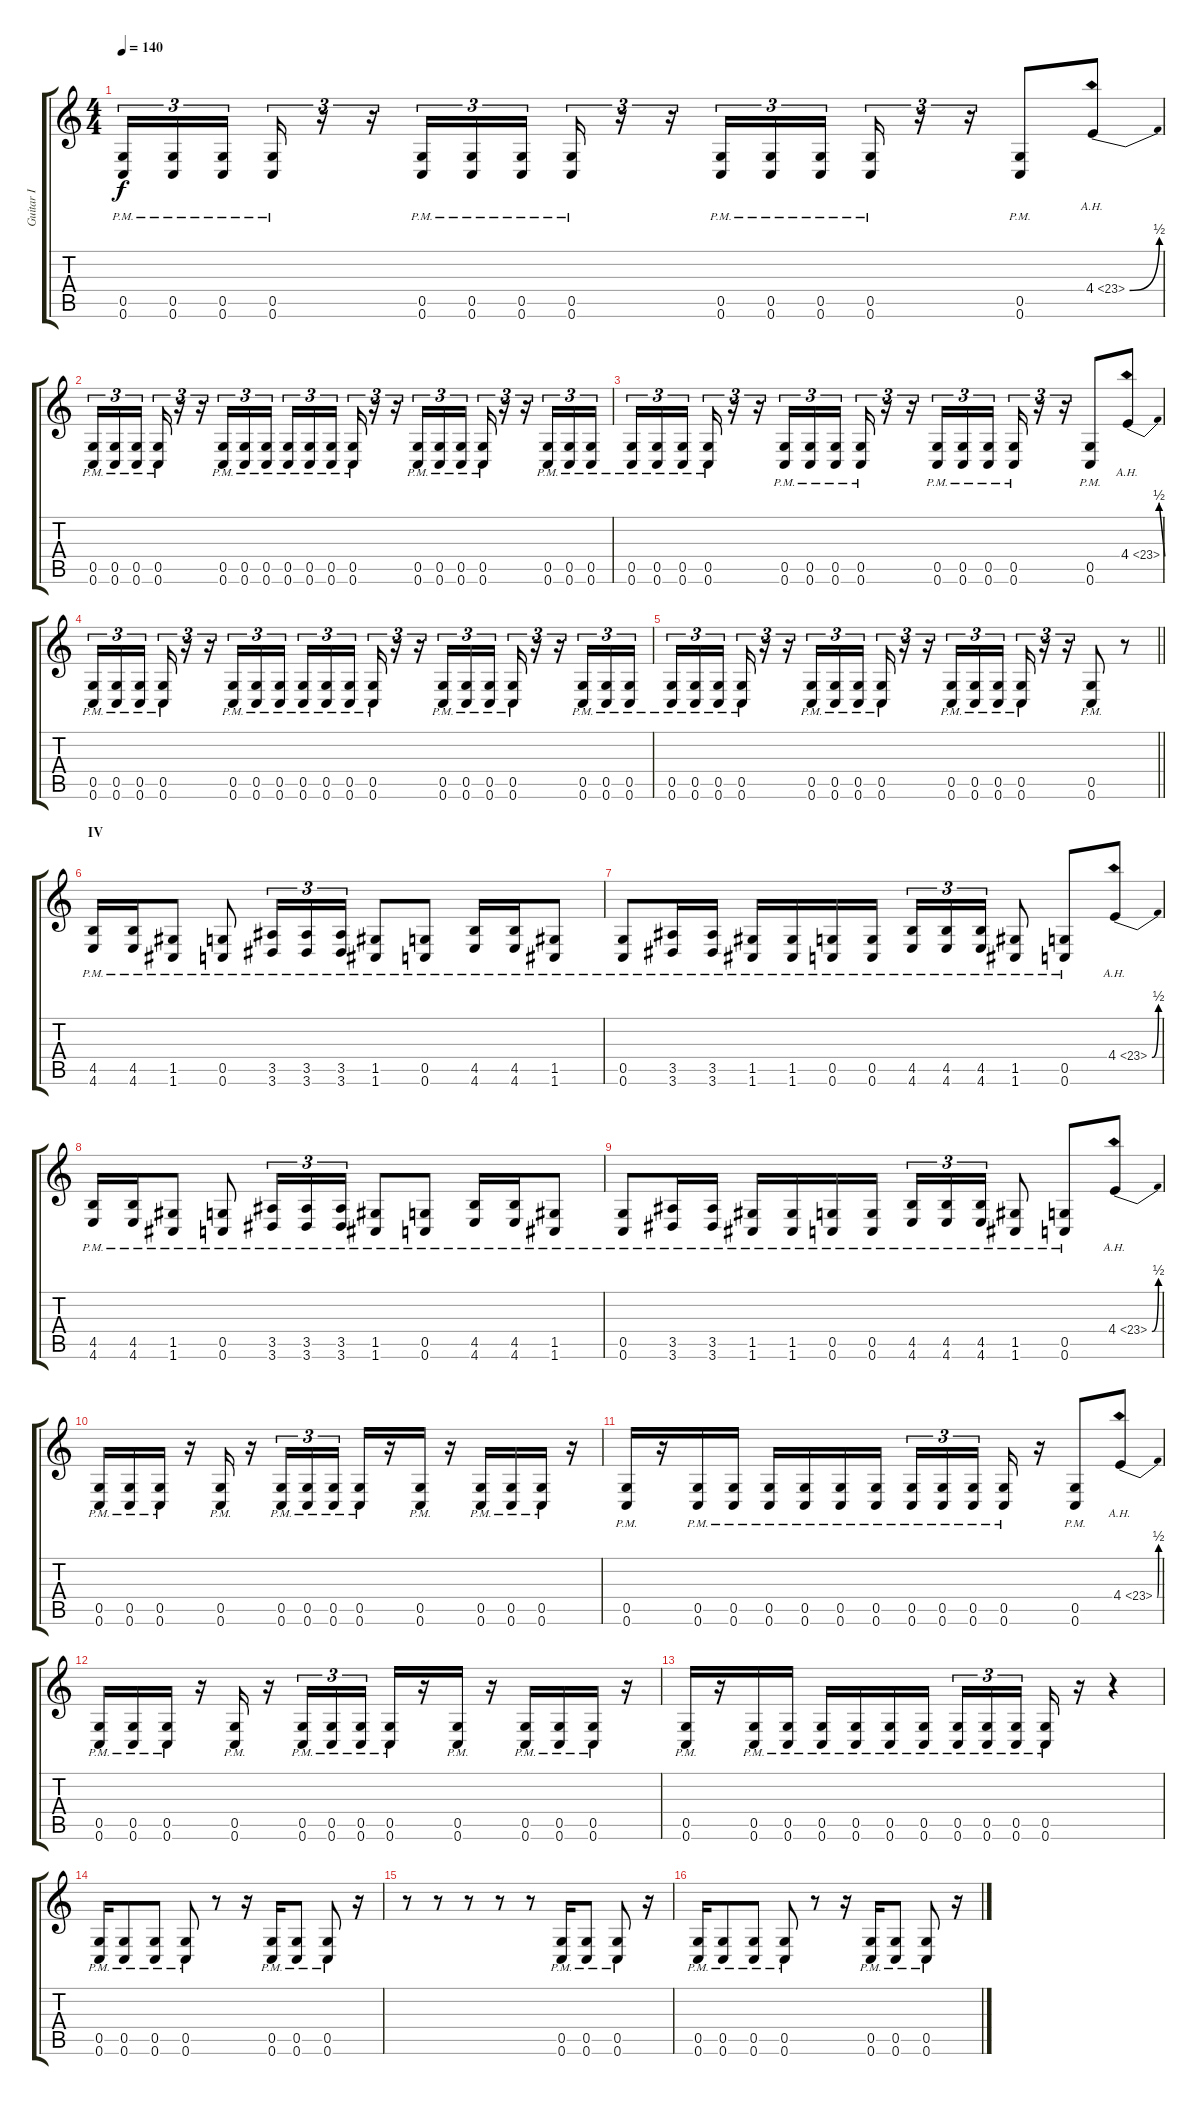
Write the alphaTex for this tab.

\track ("Guitar I" "Guitar I") {instrument distortionguitar}
\staff {score tabs}
\tuning (D4 A3 F3 C3 G2 C2) {hide}
\ts (4 4)
\tempo 140
\clef g2
\ks c
(0.5{pm} 0.6{pm}).16{tu (3 2) dy f} (0.5{pm} 0.6{pm}).16{tu (3 2)} (0.5{pm} 0.6{pm}).16{tu (3 2) beam splitsecondary} (0.5{pm} 0.6{pm}).16{tu (3 2)} r.16{tu (3 2)} r.16{tu (3 2)} (0.5{pm} 0.6{pm}).16{tu (3 2)} (0.5{pm} 0.6{pm}).16{tu (3 2)} (0.5{pm} 0.6{pm}).16{tu (3 2) beam splitsecondary} (0.5{pm} 0.6{pm}).16{tu (3 2)} r.16{tu (3 2)} r.16{tu (3 2)} (0.5{pm} 0.6{pm}).16{tu (3 2)} (0.5{pm} 0.6{pm}).16{tu (3 2)} (0.5{pm} 0.6{pm}).16{tu (3 2) beam splitsecondary} (0.5{pm} 0.6{pm}).16{tu (3 2)} r.16{tu (3 2)} r.16{tu (3 2)} (0.5{pm} 0.6{pm}).8 4.4{be (bend 0 0 60 2) ah 19}.8 |
(0.5{pm} 0.6{pm}).16{tu (3 2) balance 8} (0.5{pm} 0.6{pm}).16{tu (3 2)} (0.5{pm} 0.6{pm}).16{tu (3 2) beam splitsecondary} (0.5{pm} 0.6{pm}).16{tu (3 2)} r.16{tu (3 2)} r.16{tu (3 2)} (0.5{pm} 0.6{pm}).16{tu (3 2)} (0.5{pm} 0.6{pm}).16{tu (3 2)} (0.5{pm} 0.6{pm}).16{tu (3 2) beam splitsecondary} (0.5{pm} 0.6{pm}).16{tu (3 2)} (0.5{pm} 0.6{pm}).16{tu (3 2)} (0.5{pm} 0.6{pm}).16{tu (3 2)} (0.5{pm} 0.6{pm}).16{tu (3 2)} r.16{tu (3 2)} r.16{tu (3 2)} (0.5{pm} 0.6{pm}).16{tu (3 2)} (0.5{pm} 0.6{pm}).16{tu (3 2)} (0.5{pm} 0.6{pm}).16{tu (3 2)} (0.5{pm} 0.6{pm}).16{tu (3 2)} r.16{tu (3 2)} r.16{tu (3 2)} (0.5{pm} 0.6{pm}).16{tu (3 2)} (0.5{pm} 0.6{pm}).16{tu (3 2)} (0.5{pm} 0.6{pm}).16{tu (3 2)} |
(0.5{pm} 0.6{pm}).16{tu (3 2)} (0.5{pm} 0.6{pm}).16{tu (3 2)} (0.5{pm} 0.6{pm}).16{tu (3 2) beam splitsecondary} (0.5{pm} 0.6{pm}).16{tu (3 2)} r.16{tu (3 2)} r.16{tu (3 2)} (0.5{pm} 0.6{pm}).16{tu (3 2)} (0.5{pm} 0.6{pm}).16{tu (3 2)} (0.5{pm} 0.6{pm}).16{tu (3 2) beam splitsecondary} (0.5{pm} 0.6{pm}).16{tu (3 2)} r.16{tu (3 2)} r.16{tu (3 2)} (0.5{pm} 0.6{pm}).16{tu (3 2)} (0.5{pm} 0.6{pm}).16{tu (3 2)} (0.5{pm} 0.6{pm}).16{tu (3 2) beam splitsecondary} (0.5{pm} 0.6{pm}).16{tu (3 2)} r.16{tu (3 2)} r.16{tu (3 2)} (0.5{pm} 0.6{pm}).8 4.4{be (bend 0 0 60 2) ah 19}.8 |
(0.5{pm} 0.6{pm}).16{tu (3 2) balance 8} (0.5{pm} 0.6{pm}).16{tu (3 2)} (0.5{pm} 0.6{pm}).16{tu (3 2) beam splitsecondary} (0.5{pm} 0.6{pm}).16{tu (3 2)} r.16{tu (3 2)} r.16{tu (3 2)} (0.5{pm} 0.6{pm}).16{tu (3 2)} (0.5{pm} 0.6{pm}).16{tu (3 2)} (0.5{pm} 0.6{pm}).16{tu (3 2) beam splitsecondary} (0.5{pm} 0.6{pm}).16{tu (3 2)} (0.5{pm} 0.6{pm}).16{tu (3 2)} (0.5{pm} 0.6{pm}).16{tu (3 2)} (0.5{pm} 0.6{pm}).16{tu (3 2)} r.16{tu (3 2)} r.16{tu (3 2)} (0.5{pm} 0.6{pm}).16{tu (3 2)} (0.5{pm} 0.6{pm}).16{tu (3 2)} (0.5{pm} 0.6{pm}).16{tu (3 2)} (0.5{pm} 0.6{pm}).16{tu (3 2)} r.16{tu (3 2)} r.16{tu (3 2)} (0.5{pm} 0.6{pm}).16{tu (3 2)} (0.5{pm} 0.6{pm}).16{tu (3 2)} (0.5{pm} 0.6{pm}).16{tu (3 2)} |
\barLineRight lightlight
(0.5{pm} 0.6{pm}).16{tu (3 2)} (0.5{pm} 0.6{pm}).16{tu (3 2)} (0.5{pm} 0.6{pm}).16{tu (3 2) beam splitsecondary} (0.5{pm} 0.6{pm}).16{tu (3 2)} r.16{tu (3 2)} r.16{tu (3 2)} (0.5{pm} 0.6{pm}).16{tu (3 2)} (0.5{pm} 0.6{pm}).16{tu (3 2)} (0.5{pm} 0.6{pm}).16{tu (3 2) beam splitsecondary} (0.5{pm} 0.6{pm}).16{tu (3 2)} r.16{tu (3 2)} r.16{tu (3 2)} (0.5{pm} 0.6{pm}).16{tu (3 2)} (0.5{pm} 0.6{pm}).16{tu (3 2)} (0.5{pm} 0.6{pm}).16{tu (3 2) beam splitsecondary} (0.5{pm} 0.6{pm}).16{tu (3 2)} r.16{tu (3 2)} r.16{tu (3 2)} (0.5{pm} 0.6{pm}).8 r.8 |
\section ("" "IV")
(4.5{pm} 4.6{pm}).16 (4.5{pm} 4.6{pm}).16 (1.5{pm} 1.6{pm}).8 (0.5{pm} 0.6{pm}).8 (3.5{pm} 3.6{pm}).16{tu (3 2)} (3.5{pm} 3.6{pm}).16{tu (3 2)} (3.5{pm} 3.6{pm}).16{tu (3 2)} (1.5{pm} 1.6{pm}).8 (0.5{pm} 0.6{pm}).8 (4.5{pm} 4.6{pm}).16 (4.5{pm} 4.6{pm}).16 (1.5{pm} 1.6{pm}).8 |
(0.5{pm} 0.6{pm}).8 (3.5{pm} 3.6{pm}).16 (3.5{pm} 3.6{pm}).16 (1.5{pm} 1.6{pm}).16 (1.5{pm} 1.6{pm}).16 (0.5{pm} 0.6{pm}).16 (0.5{pm} 0.6{pm}).16 (4.5{pm} 4.6{pm}).16{tu (3 2)} (4.5{pm} 4.6{pm}).16{tu (3 2)} (4.5{pm} 4.6{pm}).16{tu (3 2)} (1.5{pm} 1.6{pm}).8 (0.5{pm} 0.6{pm}).8 4.4{be (bend 0 0 60 2) ah 19}.8 |
(4.5{pm} 4.6{pm}).16 (4.5{pm} 4.6{pm}).16 (1.5{pm} 1.6{pm}).8 (0.5{pm} 0.6{pm}).8 (3.5{pm} 3.6{pm}).16{tu (3 2)} (3.5{pm} 3.6{pm}).16{tu (3 2)} (3.5{pm} 3.6{pm}).16{tu (3 2)} (1.5{pm} 1.6{pm}).8 (0.5{pm} 0.6{pm}).8 (4.5{pm} 4.6{pm}).16 (4.5{pm} 4.6{pm}).16 (1.5{pm} 1.6{pm}).8 |
(0.5{pm} 0.6{pm}).8 (3.5{pm} 3.6{pm}).16 (3.5{pm} 3.6{pm}).16 (1.5{pm} 1.6{pm}).16 (1.5{pm} 1.6{pm}).16 (0.5{pm} 0.6{pm}).16 (0.5{pm} 0.6{pm}).16 (4.5{pm} 4.6{pm}).16{tu (3 2)} (4.5{pm} 4.6{pm}).16{tu (3 2)} (4.5{pm} 4.6{pm}).16{tu (3 2)} (1.5{pm} 1.6{pm}).8 (0.5{pm} 0.6{pm}).8 4.4{be (bend 0 0 60 2) ah 19}.8 |
(0.5{pm} 0.6{pm}).16 (0.5{pm} 0.6{pm}).16 (0.5{pm} 0.6{pm}).16 r.16 (0.5{pm} 0.6{pm}).16 r.16 (0.5{pm} 0.6{pm}).16{tu (3 2)} (0.5{pm} 0.6{pm}).16{tu (3 2)} (0.5{pm} 0.6{pm}).16{tu (3 2)} (0.5{pm} 0.6{pm}).16 r.16 (0.5{pm} 0.6{pm}).16 r.16 (0.5{pm} 0.6{pm}).16 (0.5{pm} 0.6{pm}).16 (0.5{pm} 0.6{pm}).16 r.16 |
(0.5{pm} 0.6{pm}).16 r.16 (0.5{pm} 0.6{pm}).16 (0.5{pm} 0.6{pm}).16 (0.5{pm} 0.6{pm}).16 (0.5{pm} 0.6{pm}).16 (0.5{pm} 0.6{pm}).16 (0.5{pm} 0.6{pm}).16 (0.5{pm} 0.6{pm}).16{tu (3 2)} (0.5{pm} 0.6{pm}).16{tu (3 2)} (0.5{pm} 0.6{pm}).16{tu (3 2) beam splitsecondary} (0.5{pm} 0.6{pm}).16 r.16 (0.5{pm} 0.6{pm}).8 4.4{be (bend 0 0 60 2) ah 19}.8 |
(0.5{pm} 0.6{pm}).16 (0.5{pm} 0.6{pm}).16 (0.5{pm} 0.6{pm}).16 r.16 (0.5{pm} 0.6{pm}).16 r.16 (0.5{pm} 0.6{pm}).16{tu (3 2)} (0.5{pm} 0.6{pm}).16{tu (3 2)} (0.5{pm} 0.6{pm}).16{tu (3 2)} (0.5{pm} 0.6{pm}).16 r.16 (0.5{pm} 0.6{pm}).16 r.16 (0.5{pm} 0.6{pm}).16 (0.5{pm} 0.6{pm}).16 (0.5{pm} 0.6{pm}).16 r.16 |
(0.5{pm} 0.6{pm}).16 r.16 (0.5{pm} 0.6{pm}).16 (0.5{pm} 0.6{pm}).16 (0.5{pm} 0.6{pm}).16 (0.5{pm} 0.6{pm}).16 (0.5{pm} 0.6{pm}).16 (0.5{pm} 0.6{pm}).16 (0.5{pm} 0.6{pm}).16{tu (3 2)} (0.5{pm} 0.6{pm}).16{tu (3 2)} (0.5{pm} 0.6{pm}).16{tu (3 2) beam splitsecondary} (0.5{pm} 0.6{pm}).16 r.16 r.4 |
(0.5{pm} 0.6{pm}).16 (0.5{pm} 0.6{pm}).8 (0.5{pm} 0.6{pm}).8 (0.5{pm} 0.6{pm}).8 r.8 r.16 (0.5{pm} 0.6{pm}).16 (0.5{pm} 0.6{pm}).8 (0.5{pm} 0.6{pm}).8 r.16 |
r.8 r.8 r.8 r.8 r.8 (0.5{pm} 0.6{pm}).16 (0.5{pm} 0.6{pm}).8 (0.5{pm} 0.6{pm}).8 r.16 |
(0.5{pm} 0.6{pm}).16 (0.5{pm} 0.6{pm}).8 (0.5{pm} 0.6{pm}).8 (0.5{pm} 0.6{pm}).8 r.8 r.16 (0.5{pm} 0.6{pm}).16 (0.5{pm} 0.6{pm}).8 (0.5{pm} 0.6{pm}).8 r.16
